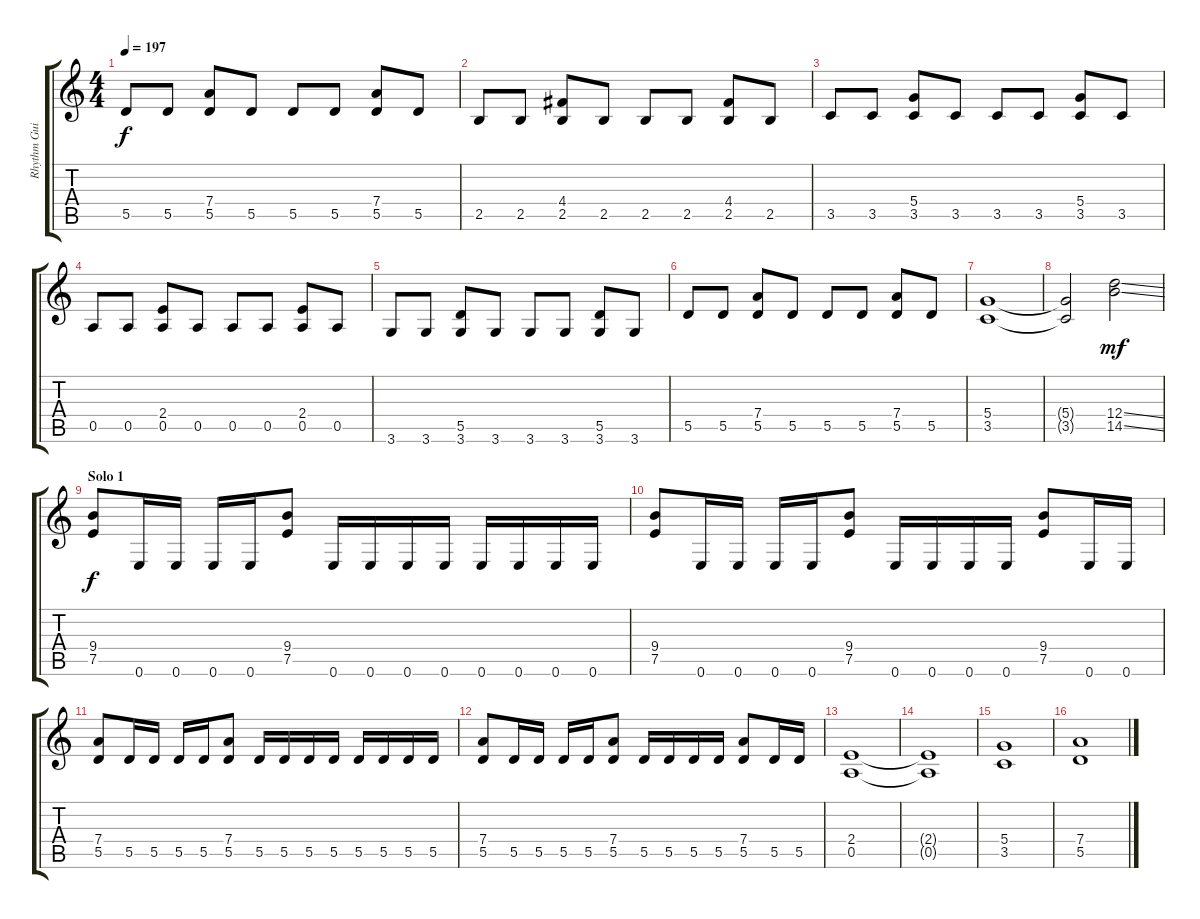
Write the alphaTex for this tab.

\track ("Rhythm Guitar 1" "Rhythm Gui") {instrument overdrivenguitar}
\staff {score tabs}
\tuning (E4 B3 G3 D3 A2 E2) {hide}
\ts (4 4)
\tempo 197
\clef g2
\ks c
5.5.8{dy f} 5.5.8 (7.4 5.5).8 5.5.8 5.5.8 5.5.8 (7.4 5.5).8 5.5.8 |
2.5.8 2.5.8 (4.4 2.5).8 2.5.8 2.5.8 2.5.8 (4.4 2.5).8 2.5.8 |
3.5.8 3.5.8 (5.4 3.5).8 3.5.8 3.5.8 3.5.8 (5.4 3.5).8 3.5.8 |
0.5.8 0.5.8 (2.4 0.5).8 0.5.8 0.5.8 0.5.8 (2.4 0.5).8 0.5.8 |
3.6.8 3.6.8 (5.5 3.6).8 3.6.8 3.6.8 3.6.8 (5.5 3.6).8 3.6.8 |
5.5.8 5.5.8 (7.4 5.5).8 5.5.8 5.5.8 5.5.8 (7.4 5.5).8 5.5.8 |
(5.4 3.5).1 |
(5.4{t} 3.5{t}).2 (12.4{ss} 14.5{ss}).2{dy mf} |
\section ("" "Solo 1")
(9.4 7.5).8{dy f} 0.6.16 0.6.16 0.6.16 0.6.16 (9.4 7.5).8 0.6.16 0.6.16 0.6.16 0.6.16 0.6.16 0.6.16 0.6.16 0.6.16 |
(9.4 7.5).8 0.6.16 0.6.16 0.6.16 0.6.16 (9.4 7.5).8 0.6.16 0.6.16 0.6.16 0.6.16 (9.4 7.5).8 0.6.16 0.6.16 |
(7.4 5.5).8 5.5.16 5.5.16 5.5.16 5.5.16 (7.4 5.5).8 5.5.16 5.5.16 5.5.16 5.5.16 5.5.16 5.5.16 5.5.16 5.5.16 |
(7.4 5.5).8 5.5.16 5.5.16 5.5.16 5.5.16 (7.4 5.5).8 5.5.16 5.5.16 5.5.16 5.5.16 (7.4 5.5).8 5.5.16 5.5.16 |
(2.4 0.5).1 |
(2.4{t} 0.5{t}).1 |
(5.4 3.5).1 |
(7.4 5.5).1
